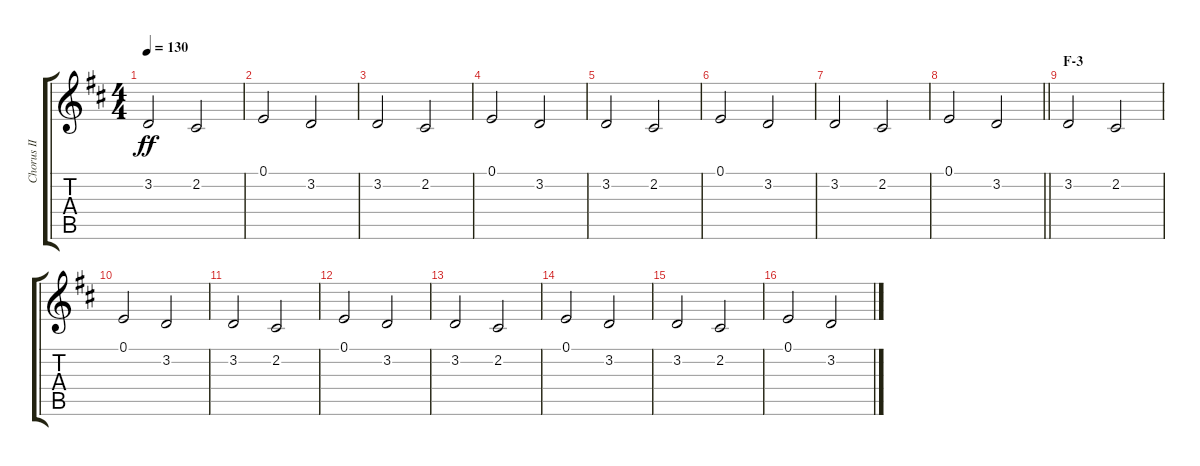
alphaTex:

\track ("Chorus II" "Chorus II") {instrument voiceoohs}
\staff {score tabs}
\tuning (E4 B3 G3 D3 A2 E2) {hide}
\ts (4 4)
\tempo 130
\clef g2
\ks d
3.2.2{dy ff} 2.2.2 |
0.1.2 3.2.2 |
3.2.2 2.2.2 |
0.1.2 3.2.2 |
3.2.2 2.2.2 |
0.1.2 3.2.2 |
3.2.2 2.2.2 |
\barLineRight lightlight
0.1.2 3.2.2 |
\section ("" "F-3")
3.2.2 2.2.2 |
0.1.2 3.2.2 |
3.2.2 2.2.2 |
0.1.2 3.2.2 |
3.2.2 2.2.2 |
0.1.2 3.2.2 |
3.2.2 2.2.2 |
0.1.2 3.2.2
